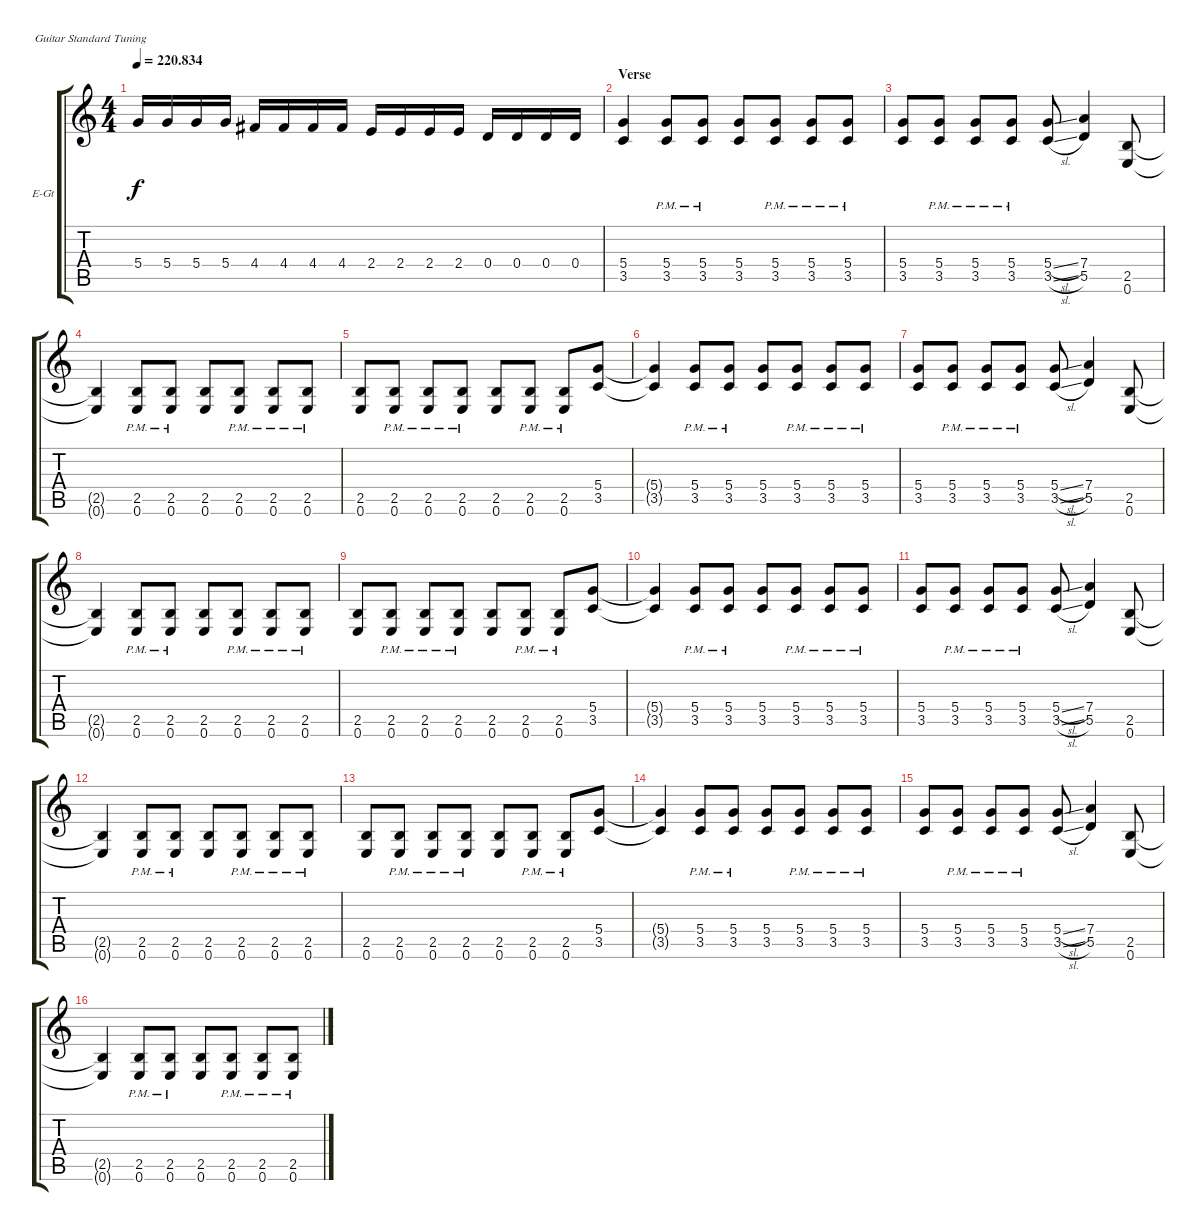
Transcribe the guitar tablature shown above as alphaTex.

\bracketExtendMode groupsimilarinstruments
\firstSystemTrackNameOrientation horizontal
\otherSystemsTrackNameOrientation horizontal
\track ("Electric Guitar 1" "E-Gt") {instrument distortionguitar}
\staff {score tabs}
\tuning (E4 B3 G3 D3 A2 E2)
\ts (4 4)
\tempo
220.834
\accidentals auto
\clef g2
\ottava regular
\simile none
\ks c
5.4.16{dy f} 5.4.16 5.4.16 5.4.16 4.4.16 4.4.16 4.4.16 4.4.16 2.4.16 2.4.16 2.4.16 2.4.16 0.4.16 0.4.16 0.4.16 0.4.16 |
\section ("" "Verse")
(3.5 5.4).4 (5.4{pm} 3.5{pm}).8 (5.4{pm} 3.5{pm}).8 (5.4 3.5).8 (5.4{pm} 3.5{pm}).8 (5.4{pm} 3.5{pm}).8 (5.4{pm} 3.5{pm}).8 |
(5.4 3.5).8 (5.4{pm} 3.5{pm}).8 (5.4{pm} 3.5{pm}).8 (5.4{pm} 3.5{pm}).8 (5.4{sl} 3.5{sl}).8 (7.4 5.5).4 (2.5 0.6).8 |
(2.5{t} 0.6{t}).4 (0.6{pm} 2.5{pm}).8 (0.6{pm} 2.5{pm}).8 (0.6 2.5).8 (0.6{pm} 2.5{pm}).8 (0.6{pm} 2.5{pm}).8 (0.6{pm} 2.5{pm}).8 |
(0.6 2.5).8 (0.6{pm} 2.5{pm}).8 (0.6{pm} 2.5{pm}).8 (0.6{pm} 2.5{pm}).8 (0.6 2.5).8 (0.6{pm} 2.5{pm}).8 (2.5{pm} 0.6{pm}).8 (5.4 3.5).8 |
(5.4{t} 3.5{t}).4 (5.4{pm} 3.5{pm}).8 (5.4{pm} 3.5{pm}).8 (5.4 3.5).8 (5.4{pm} 3.5{pm}).8 (5.4{pm} 3.5{pm}).8 (5.4{pm} 3.5{pm}).8 |
(5.4 3.5).8 (5.4{pm} 3.5{pm}).8 (5.4{pm} 3.5{pm}).8 (5.4{pm} 3.5{pm}).8 (5.4{sl} 3.5{sl}).8 (7.4 5.5).4 (2.5 0.6).8 |
(2.5{t} 0.6{t}).4 (0.6{pm} 2.5{pm}).8 (0.6{pm} 2.5{pm}).8 (0.6 2.5).8 (0.6{pm} 2.5{pm}).8 (0.6{pm} 2.5{pm}).8 (0.6{pm} 2.5{pm}).8 |
(0.6 2.5).8 (0.6{pm} 2.5{pm}).8 (0.6{pm} 2.5{pm}).8 (0.6{pm} 2.5{pm}).8 (0.6 2.5).8 (0.6{pm} 2.5{pm}).8 (2.5{pm} 0.6{pm}).8 (5.4 3.5).8 |
(5.4{t} 3.5{t}).4 (5.4{pm} 3.5{pm}).8 (5.4{pm} 3.5{pm}).8 (5.4 3.5).8 (5.4{pm} 3.5{pm}).8 (5.4{pm} 3.5{pm}).8 (5.4{pm} 3.5{pm}).8 |
(5.4 3.5).8 (5.4{pm} 3.5{pm}).8 (5.4{pm} 3.5{pm}).8 (5.4{pm} 3.5{pm}).8 (5.4{sl} 3.5{sl}).8 (7.4 5.5).4 (2.5 0.6).8 |
(2.5{t} 0.6{t}).4 (0.6{pm} 2.5{pm}).8 (0.6{pm} 2.5{pm}).8 (0.6 2.5).8 (0.6{pm} 2.5{pm}).8 (0.6{pm} 2.5{pm}).8 (0.6{pm} 2.5{pm}).8 |
(0.6 2.5).8 (0.6{pm} 2.5{pm}).8 (0.6{pm} 2.5{pm}).8 (0.6{pm} 2.5{pm}).8 (0.6 2.5).8 (0.6{pm} 2.5{pm}).8 (2.5{pm} 0.6{pm}).8 (5.4 3.5).8 |
(5.4{t} 3.5{t}).4 (5.4{pm} 3.5{pm}).8 (5.4{pm} 3.5{pm}).8 (5.4 3.5).8 (5.4{pm} 3.5{pm}).8 (5.4{pm} 3.5{pm}).8 (5.4{pm} 3.5{pm}).8 |
(5.4 3.5).8 (5.4{pm} 3.5{pm}).8 (5.4{pm} 3.5{pm}).8 (5.4{pm} 3.5{pm}).8 (5.4{sl} 3.5{sl}).8 (7.4 5.5).4 (2.5 0.6).8 |
(2.5{t} 0.6{t}).4 (0.6{pm} 2.5{pm}).8 (0.6{pm} 2.5{pm}).8 (0.6 2.5).8 (0.6{pm} 2.5{pm}).8 (0.6{pm} 2.5{pm}).8 (0.6{pm} 2.5{pm}).8
